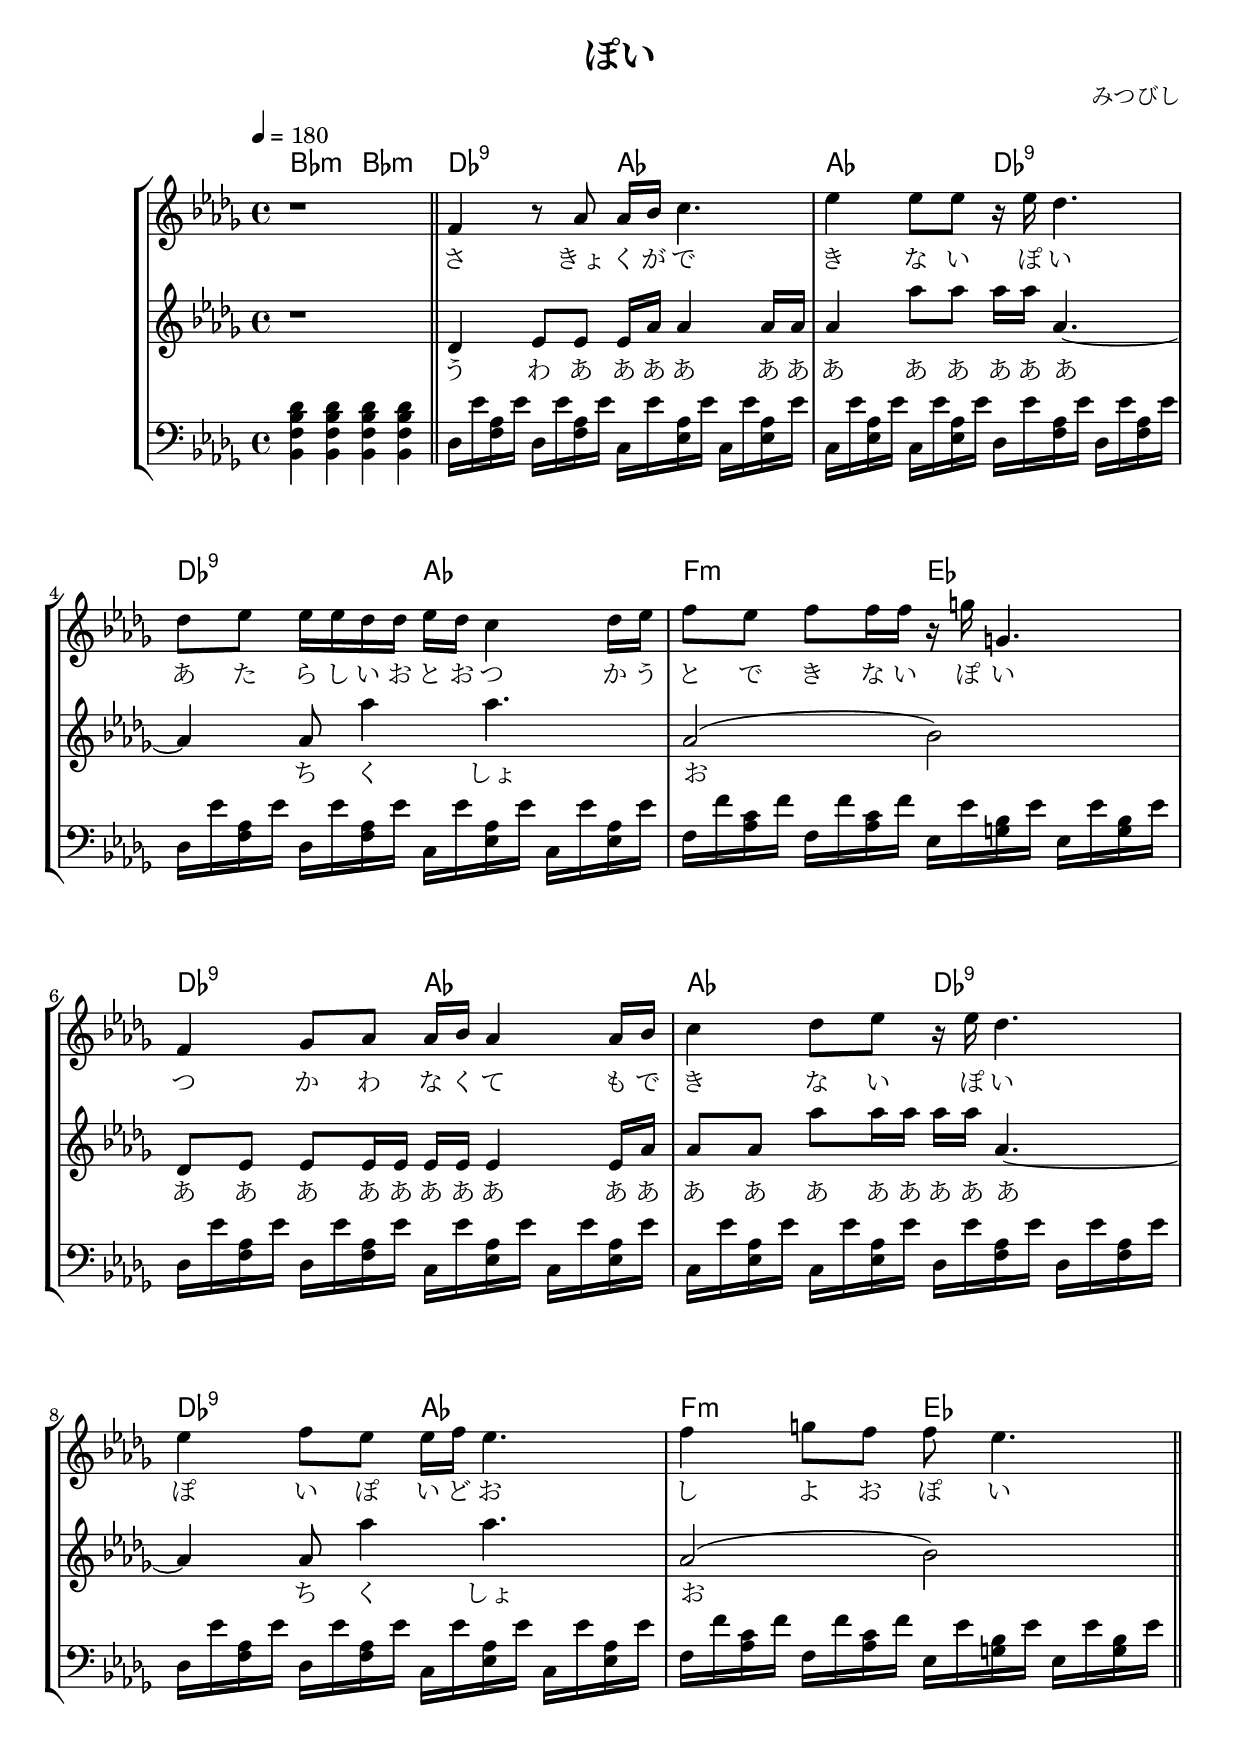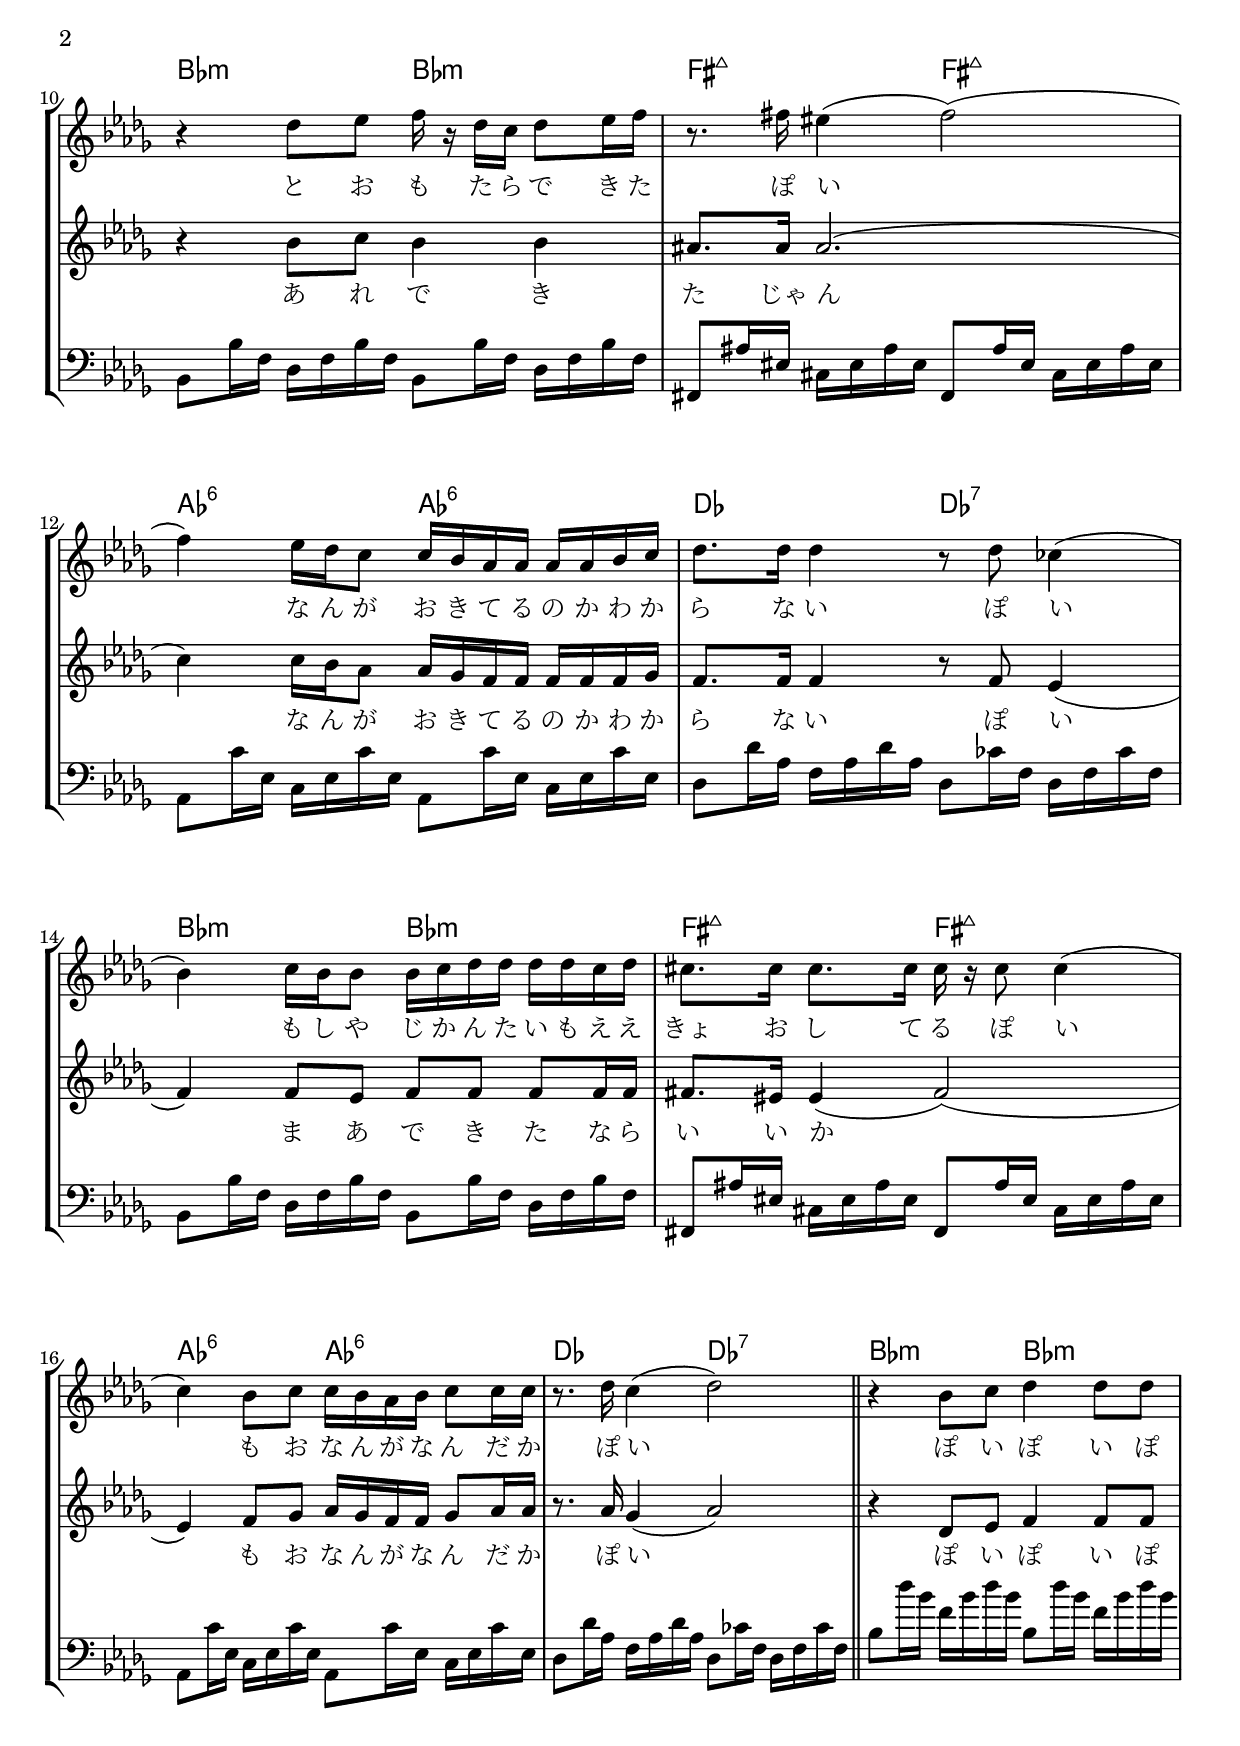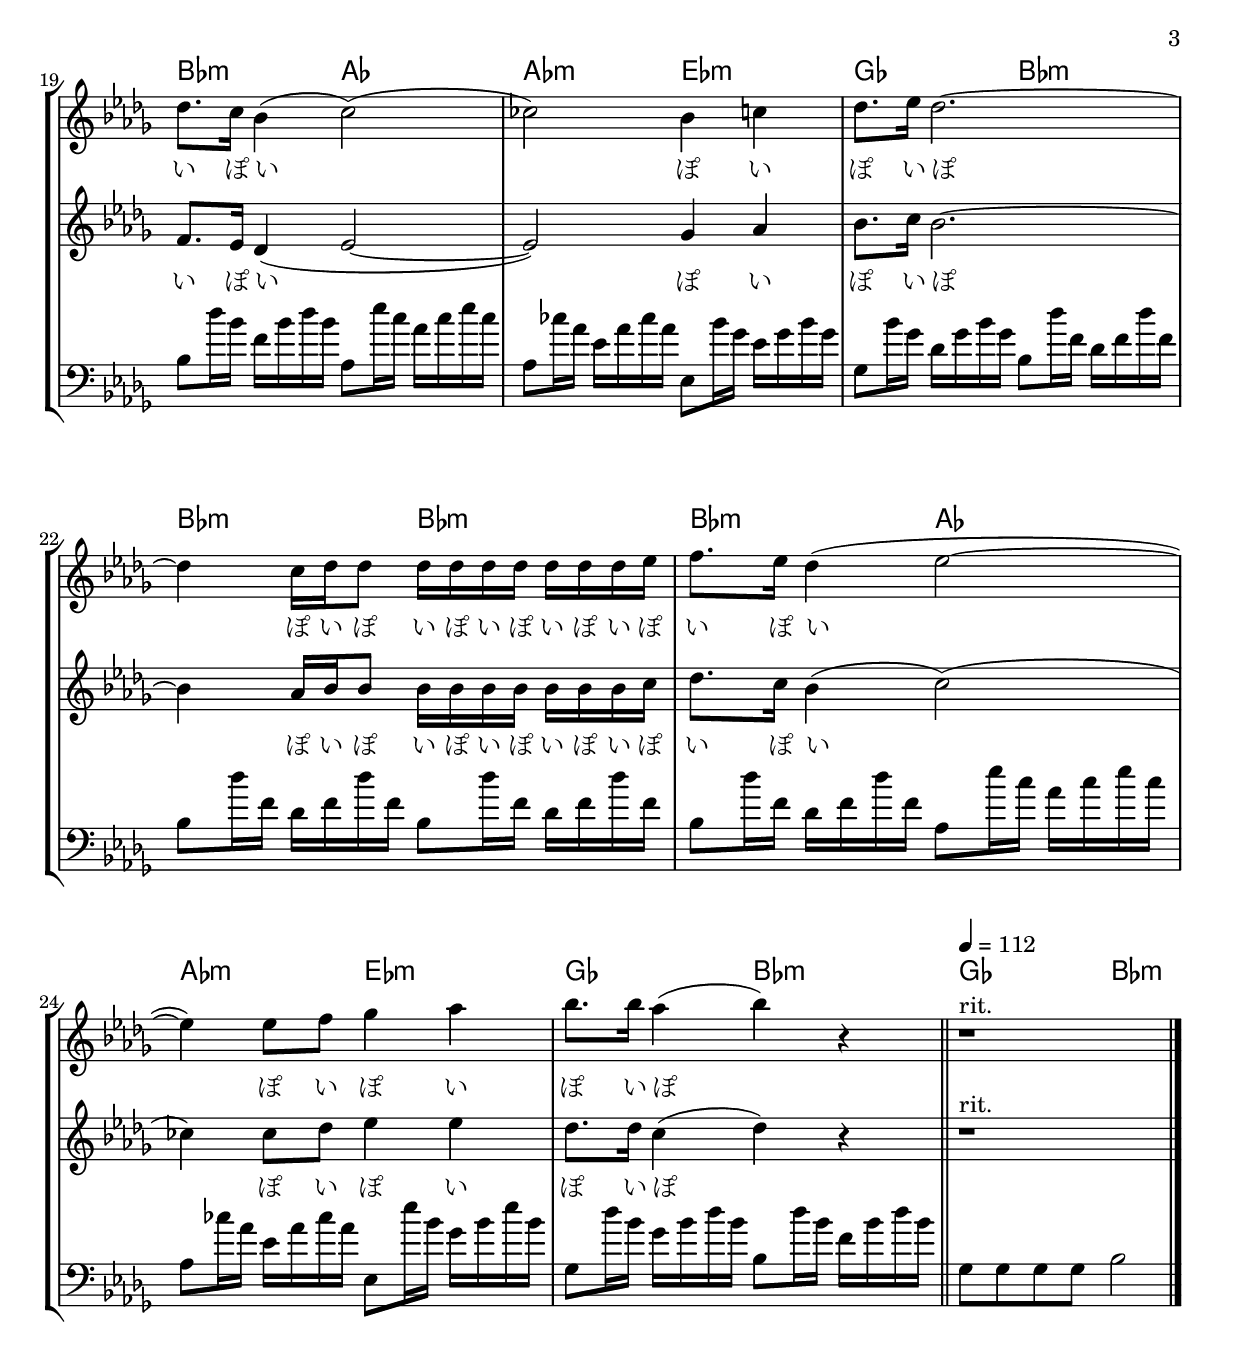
\version "2.12.1"

\header {
	title = \markup {ぽい}
	composer = \markup \center-column {みつびし}
}

harmony = \chordmode {
	bes2:m bes:m 

	des:9 as as des:9 des:9 as f:m es des:9 as as des:9 des:9 as f:m es 

	bes:m bes:m fis:maj7 fis:maj7 as:6 as:6 des des:7 bes:m bes:m fis:maj7 fis:maj7 as:6 as:6 des des:7 

	bes:m bes:m bes:m as as:m es:m ges bes:m bes:m bes:m bes:m as as:m es:m ges bes:m 

	ges bes:m 
}

melody = {
	\key des \major
	\tempo 4 = 180
	r1   
	\set Staff.midiInstrument = #"mmi0.42"
	f'4  r8  as'8  as'16  bes'16  c''4. 
	es''4  es''8  es''8  r16  es''16  des''4. 
	des''8  es''8  es''16  es''16  des''16  des''16  es''16  des''16  c''4  des''16  es''16 
	f''8  es''8  f''8  f''16  f''16  r16  g''16  g'4. 
	f'4  ges'8  as'8  as'16  bes'16  as'4  as'16  bes'16 
	c''4  des''8  es''8  r16  es''16  des''4. 
	es''4  f''8  es''8  es''16  f''16  es''4. 
	f''4  g''8  f''8  f''8  es''4.
	\set Staff.midiInstrument = #"fss0.5"
	r4 des''8  es''8  f''16  r16  des''16  c''16  des''8  es''16  f''16 
	r8.  fis''16  eis''4  (fis''2) 
	(f''4)  es''16  des''16  c''8  c''16  bes'16  as'16  as'16  as'16  as'16  bes'16  c''16 
	des''8.  des''16  des''4  r8  des''8  ces''4 
	(bes'4)  c''16  bes'16  bes'8  bes'16  c''16  des''16  des''16  des''16  des''16  c''16  des''16 
	cis''8.  cis''16  cis''8.  cis''16  cis''16  r16  cis''8  cis''4 
	(c''4)  bes'8  c''8  c''16  bes'16  as'16  bes'16  c''8  c''16  c''16 
	r8.  des''16  c''4  (des''2)
	\set Staff.midiInstrument = #"Pad 1 (new age)"
	r4 bes'8  c''8  des''4  des''8  des''8 
	des''8.  c''16  bes'4  (c''2) 
	(ces''2)  bes'4  c''4 
	des''8.  es''16  des''2.~ 
	des''4  c''16  des''16  des''8  des''16  des''16  des''16  des''16  des''16  des''16  des''16  es''16 
	f''8.  es''16  des''4  (es''2~ 
	es''4)  es''8  f''8  ges''4  as''4 
	bes''8.  bes''16  as''4  (bes''4)  	r4 	\tempo 4 = 112
	r1^"rit." \bar "|."
}

words = \lyricmode {
	
	さ  きょ  く  が  で  き  な  い  ぽ  い  あ  た  ら  し  い  お  と  お  つ  か  う  と  で  き  な  い  ぽ  い  つ  か  わ  な  く  て  も  で  き  な  い  ぽ  い  ぽ  い  ぽ  い  ど  お  し  よ  お  ぽ  い  
	と  お  も  た  ら  で  き  た  ぽ  い  な  ん  が  お  き  て  る  の  か  わ  か  ら  な  い  ぽ  い  も  し  や  じ  か  ん  た  い  も  え  え  きょ  お  し  て  る  ぽ  い  も  お  な  ん  が  な  ん  だ  か  ぽ  い  
	ぽ  い  ぽ  い  ぽ  い  ぽ  い  ぽ  い  ぽ  い  ぽ  ぽ  い  ぽ  い  ぽ  い  ぽ  い  ぽ  い  ぽ  い  ぽ  い  ぽ  い  ぽ  い  ぽ  い  ぽ  
	
}

secondmelody = {
	\key des \major
	\tempo 4 = 180
	r1   
	\set Staff.midiInstrument = #"Acoustic Guitar (steel)"
	des'4  es'8  es'8  es'16  as'16  as'4  as'16  as'16 
	as'4  as''8  as''8  as''16  as''16  as'4.~ 
	as'4  as'8  as''4  as''4. 
	as'2  (bes'2) 
	des'8  es'8  es'8  es'16  es'16  es'16  es'16  es'4  es'16  as'16 
	as'8  as'8  as''8  as''16  as''16  as''16  as''16  as'4.~ 
	as'4  as'8  as''4  as''4. 
	as'2  (bes'2)
	\set Staff.midiInstrument = #"fss0.5"
	r4 bes'8  c''8  bes'4  bes'4 
	ais'8.  ais'16  ais'2. 
	(c''4)  c''16  bes'16  as'8  as'16  ges'16  f'16  f'16  f'16  f'16  f'16  ges'16 
	f'8.  f'16  f'4  r8  f'8  es'4 
	(f'4)  f'8  es'8  f'8  f'8  f'8  f'16  f'16 
	fis'8.  eis'16  eis'4  (fis'2) 
	(es'4)  f'8  ges'8  as'16  ges'16  f'16  f'16  ges'8  as'16  as'16 
	r8.  as'16  ges'4  (as'2)
	\set Staff.midiInstrument = #"Lead 8 (bass+lead)"
	r4 des'8  es'8  f'4  f'8  f'8 
	f'8.  es'16  des'4  (es'2~ 
	es'2)  ges'4  as'4 
	bes'8.  c''16  bes'2.~ 
	bes'4  as'16  bes'16  bes'8  bes'16  bes'16  bes'16  bes'16  bes'16  bes'16  bes'16  c''16 
	des''8.  c''16  bes'4  (c''2) 
	(ces''4)  ces''8  des''8  es''4  es''4 
	des''8.  des''16  c''4  (des''4)  	r4 	\tempo 4 = 112
	r1^"rit." \bar "|."
}

secondwords = \lyricmode {
	
	う  わ  あ  あ  あ  あ  あ  あ  あ  あ  あ  あ  あ  あ  ち  く  しょ  お  あ  あ  あ  あ  あ  あ  あ  あ  あ  あ  あ  あ  あ  あ  あ  あ  あ  あ  ち  く  しょ  お  
	あ  れ  で  き  た  じゃ  ん  な  ん  が  お  き  て  る  の  か  わ  か  ら  な  い  ぽ  い  ま  あ  で  き  た  な  ら  い  い  か  も  お  な  ん  が  な  ん  だ  か  ぽ  い  
	ぽ  い  ぽ  い  ぽ  い  ぽ  い  ぽ  い  ぽ  い  ぽ  ぽ  い  ぽ  い  ぽ  い  ぽ  い  ぽ  い  ぽ  い  ぽ  い  ぽ  い  ぽ  い  ぽ  い  ぽ  
	
}

tempochange = {
	\tempo 4 = 180
	r1 \bar "||"
	\tempo 4 = 180
	r1 | r1 | r1 | r1 | r1 | r1 | r1 | r1 \bar "||"
	\tempo 4 = 180
	r1 | r1 | r1 | r1 | r1 | r1 | r1 | r1 \bar "||"
	\tempo 4 = 180
	r1 | r1 | r1 | r1 | r1 | r1 | r1 | r1 \bar "||"
	\tempo 4 = 112
	\tempo 4 = 84 r2 \tempo 4 = 74 r2 \bar "|."
}

mainacc = {
	\clef bass
	\set Staff.midiInstrument = #"Church organ"
	\key des \major
	\tempo 4 = 180
	<bes, f bes des'>4 <bes, f bes des'>4
	<bes, f bes des'>4 <bes, f bes des'>4
	\bar "||"

	\set Staff.midiInstrument = #"Guitar harmonics"
	des16 es' <f as> es' des es' <f as> es'
	c16 es' <es as> es' c es' <es as> es'
	c16 es' <es as> es' c es' <es as> es'
	des16 es' <f as> es' des es' <f as> es'
	des16 es' <f as> es' des es' <f as> es'
	c16 es' <es as> es' c es' <es as> es'
	f16 f' <as c'> f' f f' <as c'> f'
	es16 es' <g bes> es' es es' <g bes> es'
	des16 es' <f as> es' des es' <f as> es'
	c16 es' <es as> es' c es' <es as> es'
	c16 es' <es as> es' c es' <es as> es'
	des16 es' <f as> es' des es' <f as> es'
	des16 es' <f as> es' des es' <f as> es'
	c16 es' <es as> es' c es' <es as> es'
	f16 f' <as c'> f' f f' <as c'> f'
	es16 es' <g bes> es' es es' <g bes> es'
	\bar "||"

	\set Staff.midiInstrument = #"Lead 8 (bass+lead)"
	bes,8 bes16 f16   des16 f16 bes16 f16
	bes,8 bes16 f16   des16 f16 bes16 f16
	fis,8 ais16 eis16   cis16 eis16 ais16 eis16
	fis,8 ais16 eis16   cis16 eis16 ais16 eis16
	as,8 c'16 es16   c16 es16 c'16 es16
	as,8 c'16 es16   c16 es16 c'16 es16
	des8 des'16 as16   f16 as16 des'16 as16
	des8 ces'16 f16   des16 f16 ces'16 f16
	bes,8 bes16 f16   des16 f16 bes16 f16
	bes,8 bes16 f16   des16 f16 bes16 f16
	fis,8 ais16 eis16   cis16 eis16 ais16 eis16
	fis,8 ais16 eis16   cis16 eis16 ais16 eis16
	as,8 c'16 es16   c16 es16 c'16 es16
	as,8 c'16 es16   c16 es16 c'16 es16
	des8 des'16 as16   f16 as16 des'16 as16
	des8 ces'16 f16   des16 f16 ces'16 f16
	\bar "||"

	\set Staff.midiInstrument = #"Lead 8 (bass+lead)"
	bes8 des''16 bes'16   f'16 bes'16 des''16 bes'16
	bes8 des''16 bes'16   f'16 bes'16 des''16 bes'16
	bes8 des''16 bes'16   f'16 bes'16 des''16 bes'16
	as8 es''16 c''16   as'16 c''16 es''16 c''16
	as8 ces''16 as'16   es'16 as'16 ces''16 as'16
	es8 bes'16 ges'16   es'16 ges'16 bes'16 ges'16
	ges8 bes'16 ges'16   des'16 ges'16 bes'16 ges'16
	bes8 des''16 f'16   des'16 f'16 des''16 f'16
	bes8 des''16 f'16   des'16 f'16 des''16 f'16
	bes8 des''16 f'16   des'16 f'16 des''16 f'16
	bes8 des''16 f'16   des'16 f'16 des''16 f'16
	as8 es''16 c''16   as'16 c''16 es''16 c''16
	as8 ces''16 as'16   es'16 as'16 ces''16 as'16
	es8 es''16 bes'16   ges'16 bes'16 es''16 bes'16
	ges8 des''16 bes'16   ges'16 bes'16 des''16 bes'16
	bes8 des''16 bes'16   f'16 bes'16 des''16 bes'16
	\bar "||"

	\set Staff.midiInstrument = #"Gunshot"
	\tempo 4 = 112
	ges8 ges8 ges8 ges8
	bes2
	\bar "|."
}

subacc = {
	\clef bass
	\set Staff.midiInstrument = #"Overdriven Guitar"
	\key des \major
	\tempo 4 = 180
	bes,16 des' <f bes> des' bes, des' <f bes> des'
	bes,16 des' <f bes> des' bes, des' <f bes> des'
	\bar "||"

	\set Staff.midiInstrument = #"Church organ"
	r8 des8 <f as es'>4
	c64~ <c~ es~> <c~ es~ as~> <c es as es'>~ <c es as es'>4..
	r8 c8 <es as es'>4
	des64~ <des~ f~> <des~ f~ as~> <des f as es'>~ <des f as es'>4..
	r8 des8 <f as es'>4
	c64~ <c~ es~> <c~ es~ as~> <c es as es'>~ <c es as es'>4..
	r8 f8 <as c' f'>4
	es64~ <es~ g~> <es~ g~ bes~> <es g bes es'>~ <es g bes es'>4..
	r8 des8 <f as es'>4
	c64~ <c~ es~> <c~ es~ as~> <c es as es'>~ <c es as es'>4..
	r8 c8 <es as es'>4
	des64~ <des~ f~> <des~ f~ as~> <des f as es'>~ <des f as es'>4..
	r8 des8 <f as es'>4
	c64~ <c~ es~> <c~ es~ as~> <c es as es'>~ <c es as es'>4..
	r8 f8 <as c' f'>4
	es64~ <es~ g~> <es~ g~ bes~> <es g bes es'>~ <es g bes es'>4..
	\bar "||"

	\set Staff.midiInstrument = #"Church organ"
	<bes, des f bes>4 <bes, des f bes>4
	<bes, des f bes>4 <bes, des f bes>4
	<fis, cis eis ais>4 <fis, cis eis ais>4
	<fis, cis eis ais>4 <fis, cis eis ais>4
	<as, c es c'>4 <as, c es c'>4
	<as, c es c'>4 <as, c es c'>4
	<des f as des'>4 <des f as des'>4
	<des des f ces'>4 <des des f ces'>4
	<bes, des f bes>4 <bes, des f bes>4
	<bes, des f bes>4 <bes, des f bes>4
	<fis, cis eis ais>4 <fis, cis eis ais>4
	<fis, cis eis ais>4 <fis, cis eis ais>4
	<as, c es c'>4 <as, c es c'>4
	<as, c es c'>4 <as, c es c'>4
	<des f as des'>4 <des f as des'>4
	<des des f ces'>4 <des des f ces'>4
	\bar "||"

	\set Staff.midiInstrument = #"Church organ"
	<bes f' bes' des''>4 <bes f' bes' des''>4
	<bes f' bes' des''>4 <bes f' bes' des''>4
	<bes f' bes' des''>4 <bes f' bes' des''>4
	<as as' c'' es''>4 <as as' c'' es''>4
	<as es' as' ces''>4 <as es' as' ces''>4
	<es es' ges' bes'>4 <es es' ges' bes'>4
	<ges des' ges' bes'>4 <ges des' ges' bes'>4
	<bes des' f' des''>4 <bes des' f' des''>4
	<bes des' f' des''>4 <bes des' f' des''>4
	<bes des' f' des''>4 <bes des' f' des''>4
	<bes des' f' des''>4 <bes des' f' des''>4
	<as as' c'' es''>4 <as as' c'' es''>4
	<as es' as' ces''>4 <as es' as' ces''>4
	<es ges' bes' es''>4 <es ges' bes' es''>4
	<ges ges' bes' des''>4 <ges ges' bes' des''>4
	<bes f' bes' des''>4 <bes f' bes' des''>4
	\bar "||"

	\set Staff.midiInstrument = #"Lead 8 (bass+lead)"
	\tempo 4 = 112
	ges16 ges16 ges16 ges16 ges16 ges16 ges16 ges16
	bes2
	\bar "|."
}

percA = {
	\drummode {
	hh4 hh4 hh2  \bar "||"
	r8 cymr8 cymr8 cymr8 cymr8 cymr8 cymr8 cymr8  |cymr8 cymr8 cymr8 cymr8 cymr8 cymr8 cymr8 cymr8  |cymr8 cymr8 cymr8 cymr8 cymr8 cymr8 cymr8 cymr8  |cymr8 cymr8 cymr8 cymr8 cymr8 cymr8 cymr8 cymr8  |r8 cymr8 cymr8 cymr8 cymr8 cymr8 cymr8 cymr8  |cymr8 cymr8 cymr8 cymr8 cymr8 cymr8 cymr8 cymr8  |cymr8 cymr8 cymr8 cymr8 cymr8 cymr8 cymr8 cymr8  |cymr8 cymr8 cymr4 cymr8 cymr4.  \bar "||"
	r4 hh4 hh4 hh4  |hh4 hh4 hh4 hh4  |hh4 hh4 hh4 hh4  |hh4 hh4 hh4 hh4  |r4 hh4 hh4 hh4  |hh4 hh4 hh4 hh4  |hh4 hh4 hh4 hh4  |r1  \bar "||"
	r4 hh4 hh4 hh4  |hh4 hh4 hh4 hh4  |hh4 hh4 hh4 hh4  |hh4 hh4 hh4 hh4  |r4 hh4 hh4 hh4  |hh4 hh4 hh4 hh4  |hh4 hh4 hh4 hh4  |r1  \bar "||"
	cymr8 cymr8 cymr4 cymr8 cymr4.  \bar "|."
	}
}

percB = {
	\drummode {
	r4 sn4 r16 sn16 sn16 sn16 sn16 sn16 sn16 sn16  \bar "||"
	r4 sn8 sn4. sn4  |r4 sn8 sn4. sn4  |r4 sn8 sn4. sn4  |r4 sn8 sn4. sn4  |r4 sn8 sn4. sn4  |r4 sn8 sn4. sn4  |r4 sn8 sn4. sn4  |r8 sn8 sn4 sn8 sn8 sn16 sn16 sn16 sn16  \bar "||"
	r4 sn8 sn4. sn4  |r4 sn8 sn4. sn4  |r4 sn8 sn4. sn4  |r4 sn8 sn4. sn4  |r4 sn8 sn4. sn4  |r4 sn8 sn4. sn4  |r4 sn8 sn4. sn4  |sn16 sn16 sn16 sn16 sn16 sn16 sn16 sn16 sn16 sn16 sn16 sn16 sn16 sn16 sn16 sn16  \bar "||"
	r4 sn8 sn4. sn4  |r4 sn8 sn4. sn4  |r4 sn8 sn4. sn4  |r4 sn8 sn4. sn4  |r4 sn8 sn4. sn4  |r4 sn8 sn4. sn4  |r4 sn8 sn4. sn4  |sn16 sn16 sn16 sn16 sn16 sn16 sn16 sn16 sn16 sn16 sn16 sn16 sn16 sn16 sn16 sn16  \bar "||"
	r8 sn8 sn4 sn8 sn8 sn16 sn16 sn16 sn16  \bar "|."
	}
}

percC = {
	\drummode {
	bd8 bd8 bd8 bd8 bd8 bd8 bd8 bd8  \bar "||"
	bd4 bd4 bd4 bd4  |bd4 bd4 bd8 bd8 bd4  |bd4 bd4 bd4 bd4  |bd4 bd4 bd8 bd8 bd4  |bd4 bd4 bd4 bd4  |bd4 bd4 bd8 bd8 bd4  |bd4 bd4 bd4 bd4  |bd4. bd8 bd4 bd8 bd8  \bar "||"
	bd4 bd4 bd4 bd4  |bd4 bd4 bd4 bd8 bd8  |bd4 bd4 bd4 bd4  |bd4 bd4 bd4 bd8 bd8  |bd4 bd4 bd4 bd4  |bd4 bd4 bd4 bd8 bd8  |bd4 bd4 bd4 bd4  |bd4 bd4 bd8 bd8 bd8 bd8  \bar "||"
	bd4 bd4 bd4 bd4  |bd4 bd4 bd4 bd8 bd8  |bd4 bd4 bd4 bd4  |bd4 bd4 bd4 bd8 bd8  |bd4 bd4 bd4 bd4  |bd4 bd4 bd4 bd8 bd8  |bd4 bd4 bd4 bd4  |bd4 bd4 bd8 bd8 bd8 bd8  \bar "||"
	bd4. bd8 bd4 bd8 bd8  \bar "|."
	}
}

percD = {
	\drummode {
	r8 hho4 hho2 r8  \bar "||"
	cymc1  |r1 |r1 |r1 |cymc1  |r1 |r1 |r1 \bar "||"
	r8 hhp4 hhp4 hhp4 hhp8  |r8 hhp4 hhp4 hhp4 hhp8  |r8 hhp4 hhp4 hhp4 hhp8  |r8 hhp4 hhp4 hhp4 hhp8  |r8 hhp4 hhp4 hhp4 hhp8  |r8 hhp4 hhp4 hhp4 hhp8  |r8 hhp4 hhp4 hhp4 hhp8  |r8 hhp4 hhp4 hhp4 hhp8  \bar "||"
	r8 hhp4 hhp4 hhp4 hhp8  |r8 hhp4 hhp4 hhp4 hhp8  |r8 hhp4 hhp4 hhp4 hhp8  |r8 hhp4 hhp4 hhp4 hhp8  |r8 hhp4 hhp4 hhp4 hhp8  |r8 hhp4 hhp4 hhp4 hhp8  |r8 hhp4 hhp4 hhp4 hhp8  |r8 hhp4 hhp4 hhp4 hhp8  \bar "||"
	cymc1  \bar "|."
	}
}

percE = {
	\drummode {
	cymc4 cymc4 cymc4 cymc4  \bar "||"
	r1 |r1 |r1 |r1 |r1 |r1 |r1 |r4 r16 hhp8 hhp2 r16  \bar "||"
	cymc1  |r1 |r1 |r1 |cymc1  |r1 |r1 |r1 \bar "||"
	cymc1  |r1 |r1 |r1 |cymc1  |r1 |r1 |r1 \bar "||"
	r4 r16 hhp8 hhp2 r16  \bar "|."
	}
}

percF = {
	\drummode {
	r8 tommh2 tommh8. tommh16 tommh8  \bar "||"
	r1 |r1 |r1 |r1 |r1 |r1 |r1 |r4. hh2 r8  \bar "||"
	r1 | r1 | r1 | r1 | r1 | r1 | r1 | r1 \bar "||"
	r1 | r1 | r1 | r1 | r1 | r1 | r1 | r1 \bar "||"
	r4. hh2 r8  \bar "|."
	}
}

percG = {
	\drummode {
	r4. toml16 toml2 toml16  \bar "||"
	r1 | r1 | r1 | r1 | r1 | r1 | r1 | r1 \bar "||"
	r1 | r1 | r1 | r1 | r1 | r1 | r1 | r1 \bar "||"
	r1 | r1 | r1 | r1 | r1 | r1 | r1 | r1 \bar "||"
	r1 \bar "|."
	}
}

\score {
	<<
		\new StaffGroup <<
			\new ChordNames {\harmony}
			\new Voice = "melody" {\melody}
			\new Lyrics \lyricsto "melody" \words
			\new Voice = "secondmelody" {\secondmelody}
			\new Lyrics \lyricsto "secondmelody" \secondwords
			\new Staff = "mainacc" {\mainacc}
		>>
	>>
	\layout { }
}
